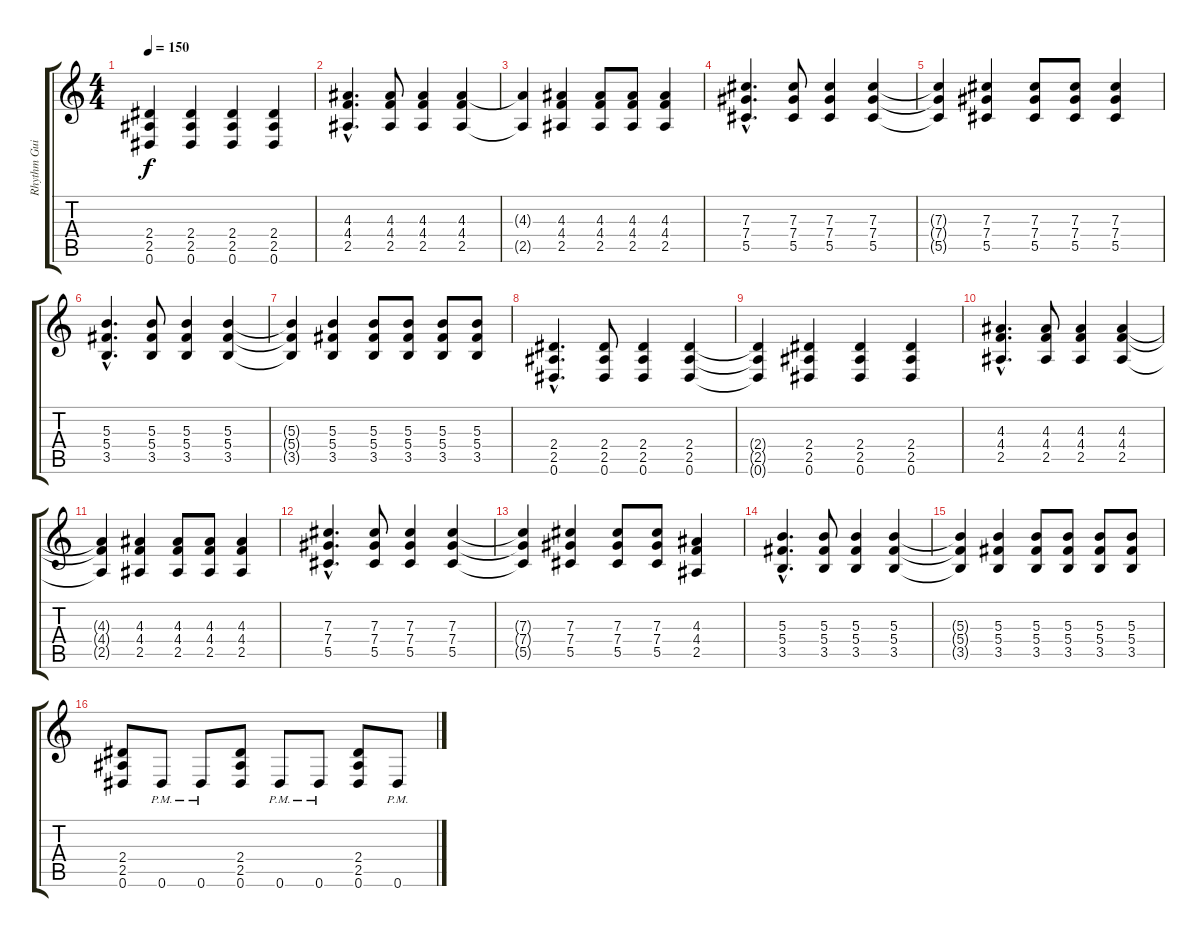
\track ("Rhythm Guitar" "Rhythm Gui") {instrument distortionguitar}
\staff {score tabs}
\tuning (Eb4 Bb3 Gb3 Db3 Ab2 Eb2) {hide}
\ts (4 4)
\tempo 150
\clef g2
\ks c
(2.4{t} 2.5{t} 0.6{t}).4{dy f} (2.4 2.5 0.6).4 (2.4 2.5 0.6).4 (2.4 2.5 0.6).4 |
(4.3{hac} 4.4{hac} 2.5{hac}).4{d} (4.3 4.4 2.5).8 (4.3 4.4 2.5).4 (4.3 4.4 2.5).4 |
(4.3{t} 2.5{t}).4 (4.3 4.4 2.5).4 (4.3 4.4 2.5).8 (4.3 4.4 2.5).8 (4.3 4.4 2.5).4 |
(7.3{hac} 7.4{hac} 5.5{hac}).4{d} (7.3 7.4 5.5).8 (7.3 7.4 5.5).4 (7.3 7.4 5.5).4 |
(7.3{t} 7.4{t} 5.5{t}).4 (7.3 7.4 5.5).4 (7.3 7.4 5.5).8 (7.3 7.4 5.5).8 (7.3 7.4 5.5).4 |
(5.3{hac} 5.4{hac} 3.5{hac}).4{d} (5.3 5.4 3.5).8 (5.3 5.4 3.5).4 (5.3 5.4 3.5).4 |
(5.3{t} 5.4{t} 3.5{t}).4 (5.3 5.4 3.5).4 (5.3 5.4 3.5).8 (5.3 5.4 3.5).8 (5.3 5.4 3.5).8 (5.3 5.4 3.5).8 |
(2.4{hac} 2.5{hac} 0.6{hac}).4{d} (2.4 2.5 0.6).8 (2.4 2.5 0.6).4 (2.4 2.5 0.6).4 |
(2.4{t} 2.5{t} 0.6{t}).4 (2.4 2.5 0.6).4 (2.4 2.5 0.6).4 (2.4 2.5 0.6).4 |
(4.3{hac} 4.4{hac} 2.5{hac}).4{d} (4.3 4.4 2.5).8 (4.3 4.4 2.5).4 (4.3 4.4 2.5).4 |
(4.3{t} 4.4{t} 2.5{t}).4 (4.3 4.4 2.5).4 (4.3 4.4 2.5).8 (4.3 4.4 2.5).8 (4.3 4.4 2.5).4 |
(7.3{hac} 7.4{hac} 5.5{hac}).4{d} (7.3 7.4 5.5).8 (7.3 7.4 5.5).4 (7.3 7.4 5.5).4 |
(7.3{t} 7.4{t} 5.5{t}).4 (7.3 7.4 5.5).4 (7.3 7.4 5.5).8 (7.3 7.4 5.5).8 (4.3 4.4 2.5).4 |
(5.3{hac} 5.4{hac} 3.5{hac}).4{d} (5.3 5.4 3.5).8 (5.3 5.4 3.5).4 (5.3 5.4 3.5).4 |
(5.3{t} 5.4{t} 3.5{t}).4 (5.3 5.4 3.5).4 (5.3 5.4 3.5).8 (5.3 5.4 3.5).8 (5.3 5.4 3.5).8 (5.3 5.4 3.5).8 |
(2.4 2.5 0.6).8 0.6{pm}.8 0.6{pm}.8 (2.4 2.5 0.6).8 0.6{pm}.8 0.6{pm}.8 (2.4 2.5 0.6).8 0.6{pm}.8
